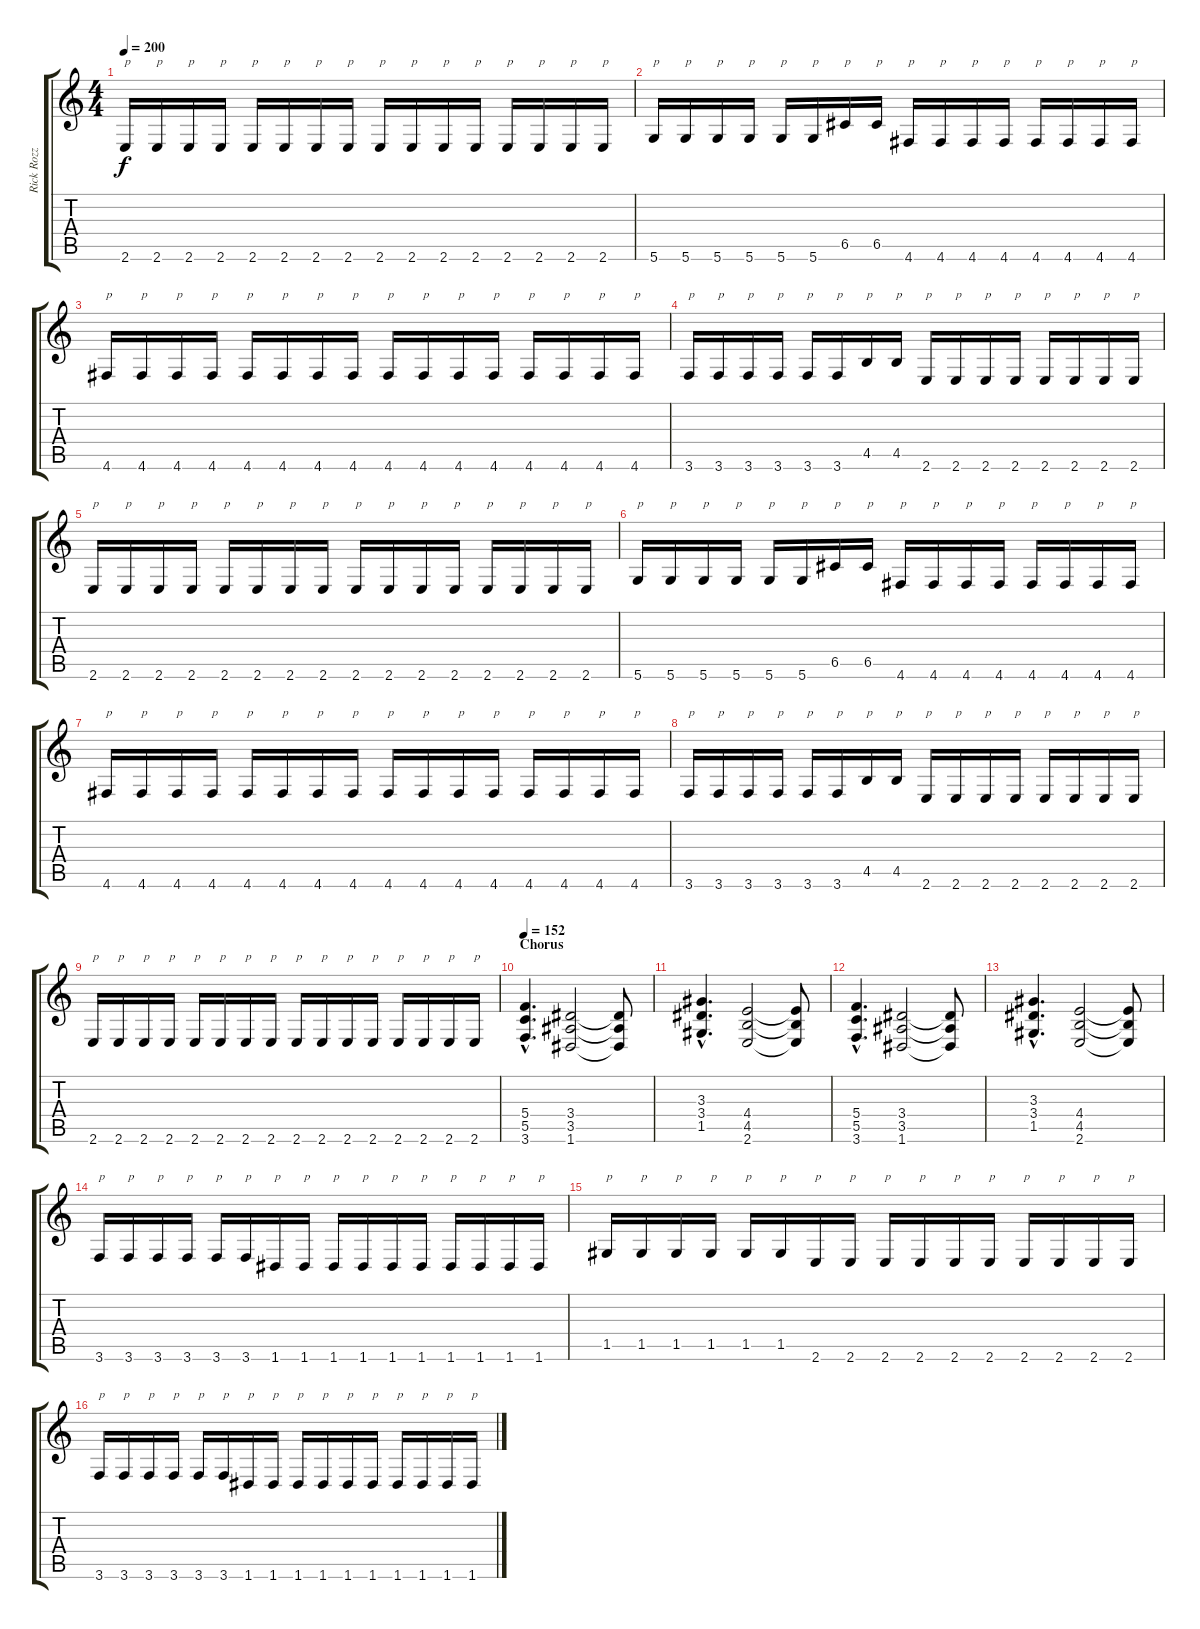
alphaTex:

\track ("Rick Rozz" "Rick Rozz") {instrument distortionguitar}
\staff {score tabs}
\tuning (D4 A3 F3 C3 G2 D2) {hide}
\ts (4 4)
\tempo 200
\clef g2
\ks c
2.6.16{txt "p" dy f} 2.6.16{txt "p"} 2.6.16{txt "p"} 2.6.16{txt "p"} 2.6.16{txt "p"} 2.6.16{txt "p"} 2.6.16{txt "p"} 2.6.16{txt "p"} 2.6.16{txt "p"} 2.6.16{txt "p"} 2.6.16{txt "p"} 2.6.16{txt "p"} 2.6.16{txt "p"} 2.6.16{txt "p"} 2.6.16{txt "p"} 2.6.16{txt "p"} |
5.6.16{txt "p"} 5.6.16{txt "p"} 5.6.16{txt "p"} 5.6.16{txt "p"} 5.6.16{txt "p"} 5.6.16{txt "p"} 6.5.16{txt "p"} 6.5.16{txt "p"} 4.6.16{txt "p"} 4.6.16{txt "p"} 4.6.16{txt "p"} 4.6.16{txt "p"} 4.6.16{txt "p"} 4.6.16{txt "p"} 4.6.16{txt "p"} 4.6.16{txt "p"} |
4.6.16{txt "p"} 4.6.16{txt "p"} 4.6.16{txt "p"} 4.6.16{txt "p"} 4.6.16{txt "p"} 4.6.16{txt "p"} 4.6.16{txt "p"} 4.6.16{txt "p"} 4.6.16{txt "p"} 4.6.16{txt "p"} 4.6.16{txt "p"} 4.6.16{txt "p"} 4.6.16{txt "p"} 4.6.16{txt "p"} 4.6.16{txt "p"} 4.6.16{txt "p"} |
3.6.16{txt "p"} 3.6.16{txt "p"} 3.6.16{txt "p"} 3.6.16{txt "p"} 3.6.16{txt "p"} 3.6.16{txt "p"} 4.5.16{txt "p"} 4.5.16{txt "p"} 2.6.16{txt "p"} 2.6.16{txt "p"} 2.6.16{txt "p"} 2.6.16{txt "p"} 2.6.16{txt "p"} 2.6.16{txt "p"} 2.6.16{txt "p"} 2.6.16{txt "p"} |
2.6.16{txt "p"} 2.6.16{txt "p"} 2.6.16{txt "p"} 2.6.16{txt "p"} 2.6.16{txt "p"} 2.6.16{txt "p"} 2.6.16{txt "p"} 2.6.16{txt "p"} 2.6.16{txt "p"} 2.6.16{txt "p"} 2.6.16{txt "p"} 2.6.16{txt "p"} 2.6.16{txt "p"} 2.6.16{txt "p"} 2.6.16{txt "p"} 2.6.16{txt "p"} |
5.6.16{txt "p"} 5.6.16{txt "p"} 5.6.16{txt "p"} 5.6.16{txt "p"} 5.6.16{txt "p"} 5.6.16{txt "p"} 6.5.16{txt "p"} 6.5.16{txt "p"} 4.6.16{txt "p"} 4.6.16{txt "p"} 4.6.16{txt "p"} 4.6.16{txt "p"} 4.6.16{txt "p"} 4.6.16{txt "p"} 4.6.16{txt "p"} 4.6.16{txt "p"} |
4.6.16{txt "p"} 4.6.16{txt "p"} 4.6.16{txt "p"} 4.6.16{txt "p"} 4.6.16{txt "p"} 4.6.16{txt "p"} 4.6.16{txt "p"} 4.6.16{txt "p"} 4.6.16{txt "p"} 4.6.16{txt "p"} 4.6.16{txt "p"} 4.6.16{txt "p"} 4.6.16{txt "p"} 4.6.16{txt "p"} 4.6.16{txt "p"} 4.6.16{txt "p"} |
3.6.16{txt "p"} 3.6.16{txt "p"} 3.6.16{txt "p"} 3.6.16{txt "p"} 3.6.16{txt "p"} 3.6.16{txt "p"} 4.5.16{txt "p"} 4.5.16{txt "p"} 2.6.16{txt "p"} 2.6.16{txt "p"} 2.6.16{txt "p"} 2.6.16{txt "p"} 2.6.16{txt "p"} 2.6.16{txt "p"} 2.6.16{txt "p"} 2.6.16{txt "p"} |
2.6.16{txt "p"} 2.6.16{txt "p"} 2.6.16{txt "p"} 2.6.16{txt "p"} 2.6.16{txt "p"} 2.6.16{txt "p"} 2.6.16{txt "p"} 2.6.16{txt "p"} 2.6.16{txt "p"} 2.6.16{txt "p"} 2.6.16{txt "p"} 2.6.16{txt "p"} 2.6.16{txt "p"} 2.6.16{txt "p"} 2.6.16{txt "p"} 2.6.16{txt "p"} |
\section ("" "Chorus")
\tempo 152
(5.4{hac} 5.5{hac} 3.6{hac}).4{d} (3.4 3.5 1.6).2 (3.4{t} 3.5{t} 1.6{t}).8 |
(3.3{hac} 3.4{hac} 1.5{hac}).4{d} (4.4 4.5 2.6).2 (4.4{t} 4.5{t} 2.6{t}).8 |
(5.4{hac} 5.5{hac} 3.6{hac}).4{d} (3.4 3.5 1.6).2 (3.4{t} 3.5{t} 1.6{t}).8 |
(3.3{hac} 3.4{hac} 1.5{hac}).4{d} (4.4 4.5 2.6).2 (4.4{t} 4.5{t} 2.6{t}).8 |
3.6.16{txt "p"} 3.6.16{txt "p"} 3.6.16{txt "p"} 3.6.16{txt "p"} 3.6.16{txt "p"} 3.6.16{txt "p"} 1.6.16{txt "p"} 1.6.16{txt "p"} 1.6.16{txt "p"} 1.6.16{txt "p"} 1.6.16{txt "p"} 1.6.16{txt "p"} 1.6.16{txt "p"} 1.6.16{txt "p"} 1.6.16{txt "p"} 1.6.16{txt "p"} |
1.5.16{txt "p"} 1.5.16{txt "p"} 1.5.16{txt "p"} 1.5.16{txt "p"} 1.5.16{txt "p"} 1.5.16{txt "p"} 2.6.16{txt "p"} 2.6.16{txt "p"} 2.6.16{txt "p"} 2.6.16{txt "p"} 2.6.16{txt "p"} 2.6.16{txt "p"} 2.6.16{txt "p"} 2.6.16{txt "p"} 2.6.16{txt "p"} 2.6.16{txt "p"} |
3.6.16{txt "p"} 3.6.16{txt "p"} 3.6.16{txt "p"} 3.6.16{txt "p"} 3.6.16{txt "p"} 3.6.16{txt "p"} 1.6.16{txt "p"} 1.6.16{txt "p"} 1.6.16{txt "p"} 1.6.16{txt "p"} 1.6.16{txt "p"} 1.6.16{txt "p"} 1.6.16{txt "p"} 1.6.16{txt "p"} 1.6.16{txt "p"} 1.6.16{txt "p"}
